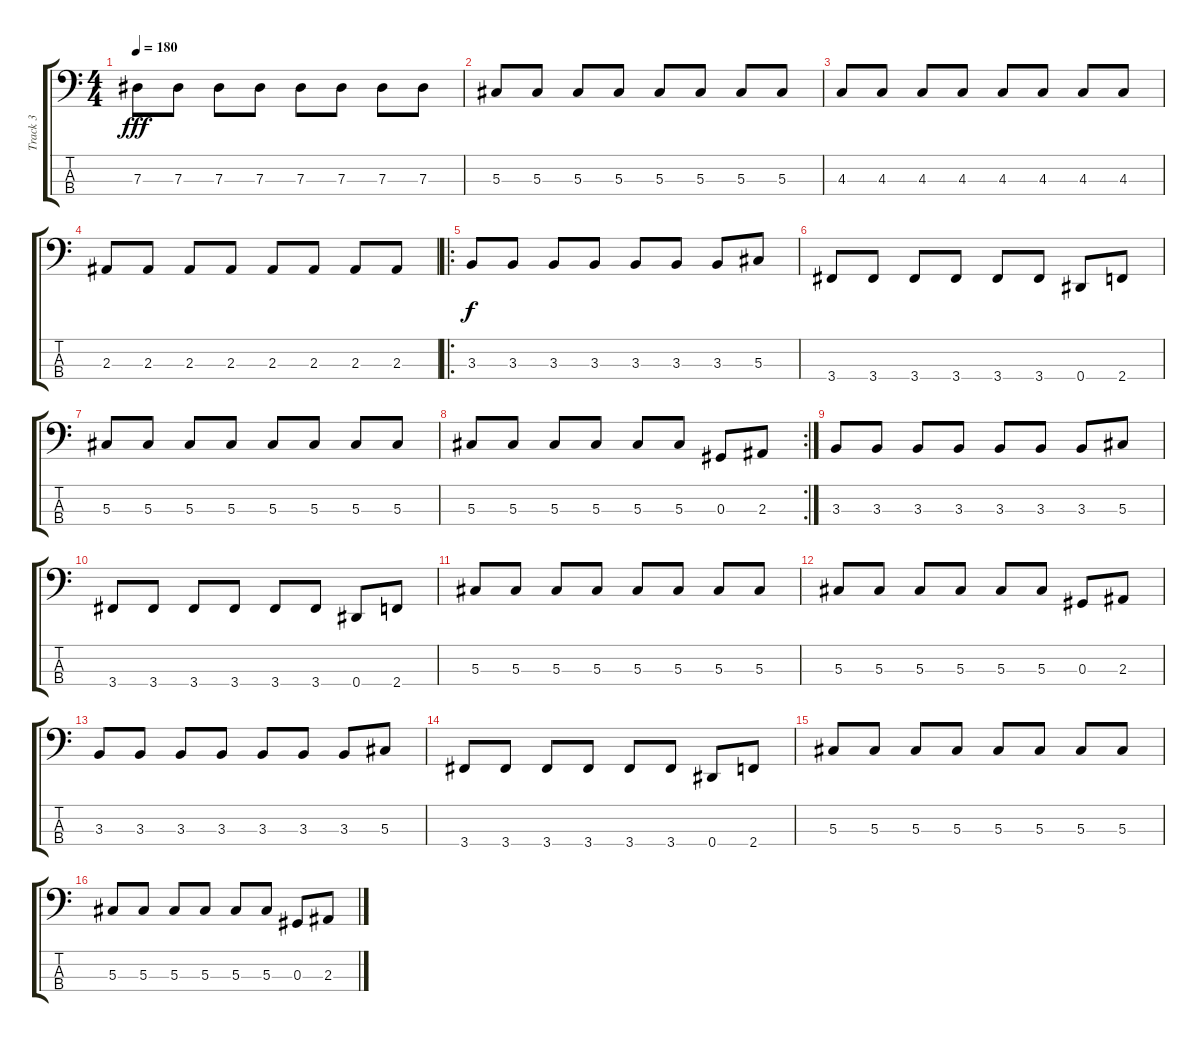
\track ("Track 3" "Track 3") {instrument electricbassfinger}
\staff {score tabs}
\tuning (Gb2 Db2 Ab1 Eb1) {hide}
\ts (4 4)
\tempo 180
\clef f4
\ks c
7.3.8{dy fff} 7.3.8 7.3.8 7.3.8 7.3.8 7.3.8 7.3.8 7.3.8 |
5.3.8 5.3.8 5.3.8 5.3.8 5.3.8 5.3.8 5.3.8 5.3.8 |
4.3.8 4.3.8 4.3.8 4.3.8 4.3.8 4.3.8 4.3.8 4.3.8 |
2.3.8 2.3.8 2.3.8 2.3.8 2.3.8 2.3.8 2.3.8 2.3.8 |
\ro
3.3.8{dy f} 3.3.8 3.3.8 3.3.8 3.3.8 3.3.8 3.3.8 5.3.8 |
3.4.8 3.4.8 3.4.8 3.4.8 3.4.8 3.4.8 0.4.8 2.4.8 |
5.3.8 5.3.8 5.3.8 5.3.8 5.3.8 5.3.8 5.3.8 5.3.8 |
\rc 2
5.3.8 5.3.8 5.3.8 5.3.8 5.3.8 5.3.8 0.3.8 2.3.8 |
3.3.8 3.3.8 3.3.8 3.3.8 3.3.8 3.3.8 3.3.8 5.3.8 |
3.4.8 3.4.8 3.4.8 3.4.8 3.4.8 3.4.8 0.4.8 2.4.8 |
5.3.8 5.3.8 5.3.8 5.3.8 5.3.8 5.3.8 5.3.8 5.3.8 |
5.3.8 5.3.8 5.3.8 5.3.8 5.3.8 5.3.8 0.3.8 2.3.8 |
3.3.8 3.3.8 3.3.8 3.3.8 3.3.8 3.3.8 3.3.8 5.3.8 |
3.4.8 3.4.8 3.4.8 3.4.8 3.4.8 3.4.8 0.4.8 2.4.8 |
5.3.8 5.3.8 5.3.8 5.3.8 5.3.8 5.3.8 5.3.8 5.3.8 |
5.3.8 5.3.8 5.3.8 5.3.8 5.3.8 5.3.8 0.3.8 2.3.8
